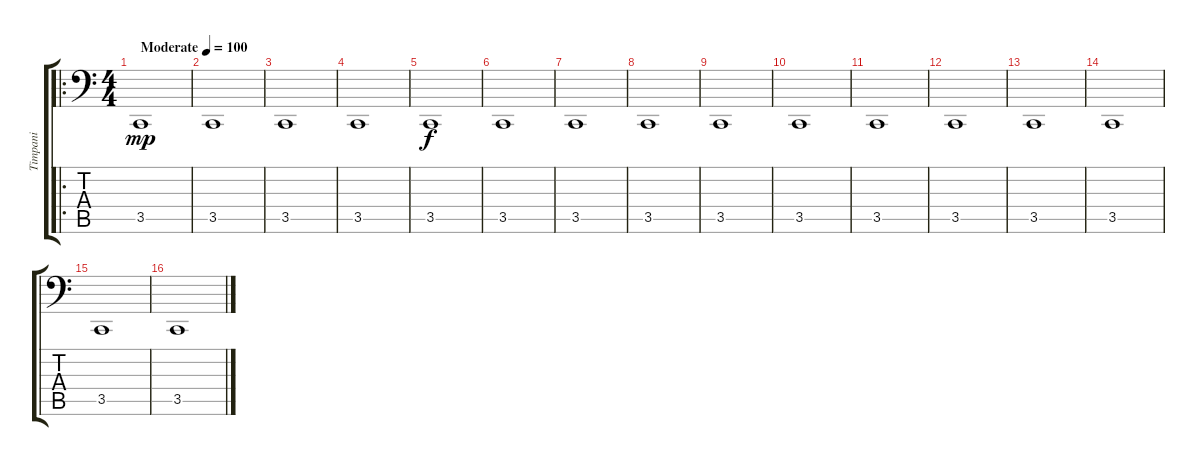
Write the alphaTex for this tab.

\track ("Timpani" "Timpani") {instrument timpani}
\staff {score tabs}
\tuning (E3 B2 G2 D2 A1 E1) {hide}
\ro
\ts (4 4)
\tempo (100 "Moderate")
\clef f4
\ks c
3.5.1{dy mp instrument timpani} |
3.5.1 |
3.5.1 |
3.5.1 |
3.5.1{dy f} |
3.5.1 |
3.5.1 |
3.5.1 |
3.5.1 |
3.5.1 |
3.5.1 |
3.5.1 |
3.5.1 |
3.5.1 |
3.5.1 |
3.5.1
